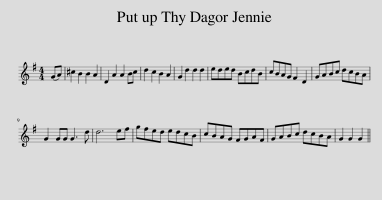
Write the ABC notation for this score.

X:1
L:1/8
M:4/4
I:linebreak $
K:G
V:1 treble
V:1
 (GA) | ^c2 B2 B2 A2 | D2 A2 A2 Bc | d2 c2 B2 A2 | G2 d2 d2 d2 | %5
 eded BcdB | cBAG F2 D2 | GABc dcBA |$ G2 GG G3 d | d6 ef | %10
 gfed edcB | cBAG FGAF | GABc dcBA | G2 G2 G2 || %14
